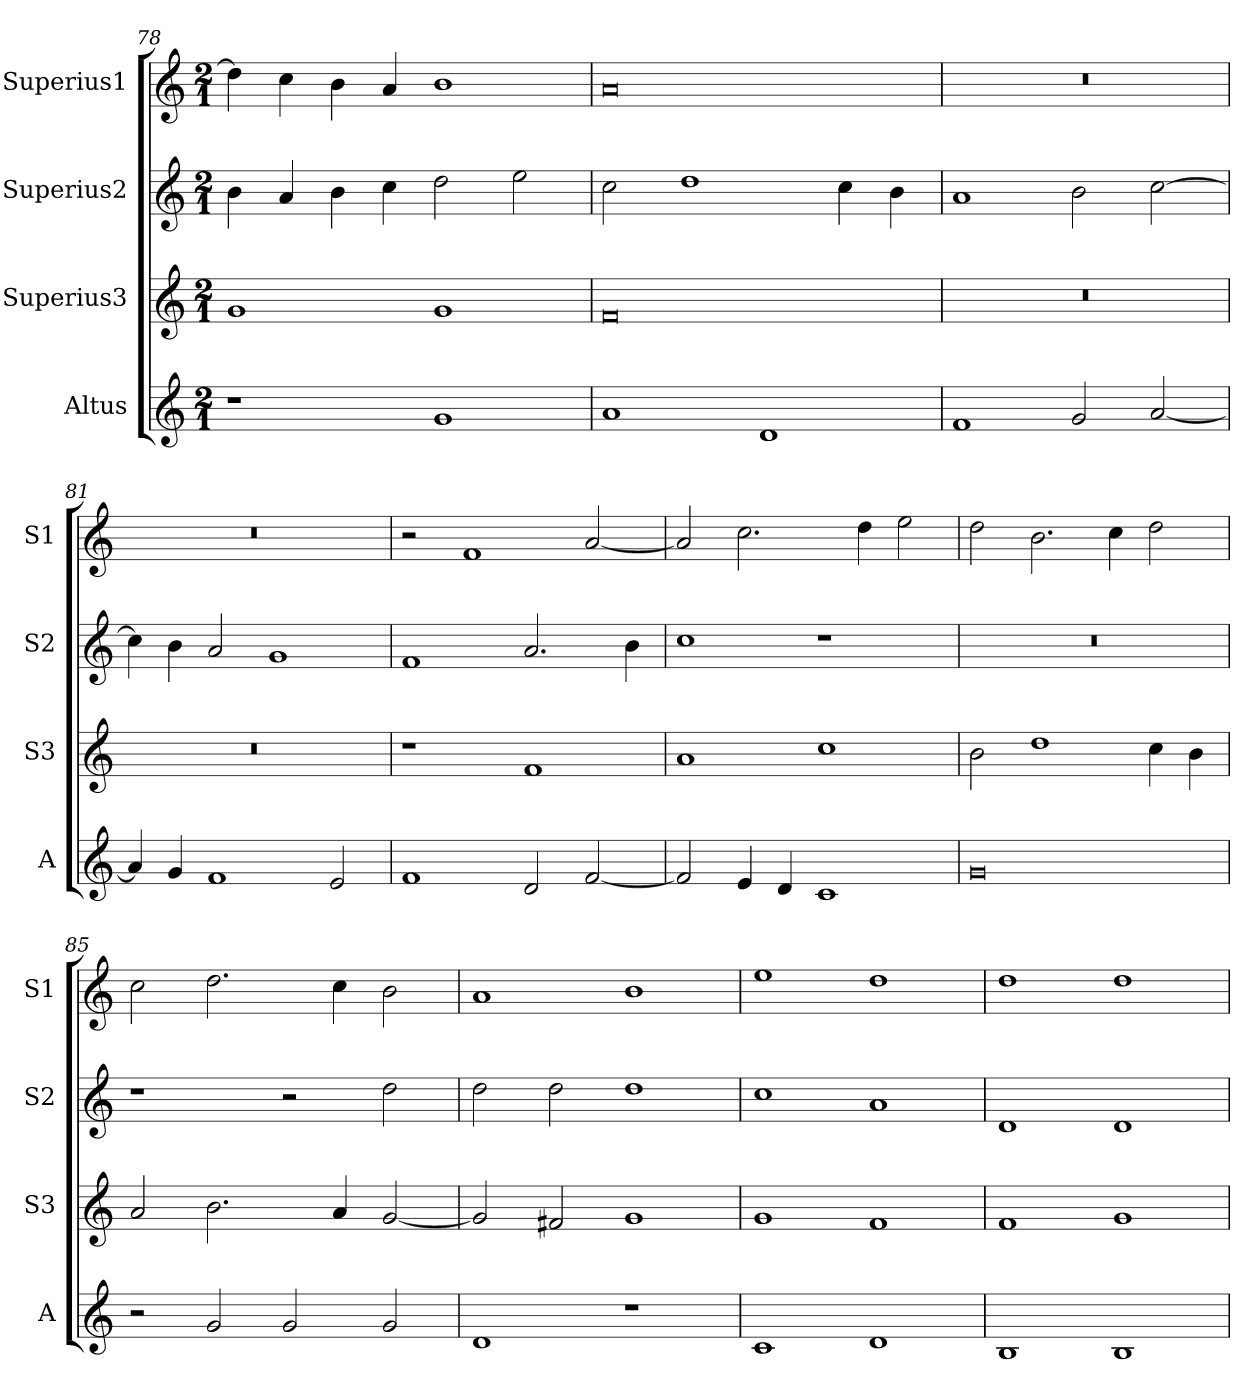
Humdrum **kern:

**kern	**kern	**kern	**kern
*part4	*part3	*part2	*part1
*staff4	*staff3	*staff2	*staff1
*I"Altus	*I"Superius3	*I"Superius2	*I"Superius1
*I'A	*I'S3	*I'S2	*I'S1
*clefG2	*clefG2	*clefG2	*clefG2
*k[]	*k[]	*k[]	*k[]
*M2/1	*M2/1	*M2/1	*M2/1
=78	=78	=78	=78
1r	1g	4b\	4dd\]
.	.	4a/	4cc\
.	.	4b\	4b\
.	.	4cc\	4a/
1g	1g	2dd\	1b
.	.	2ee\	.
=79	=79	=79	=79
1a	0f	2cc\	0a
.	.	1dd	.
1d	.	.	.
.	.	4cc\	.
.	.	4b\	.
=80	=80	=80	=80
1f	0r	1a	0r
2g/	.	2b\	.
[2a/	.	[2cc\	.
=81	=81	=81	=81
4a/]	0r	4cc\]	0r
4g/	.	4b\	.
1f	.	2a/	.
.	.	1g	.
2e/	.	.	.
=82	=82	=82	=82
1f	1r	1f	2r
.	.	.	1f
2d/	1f	2.a/	.
[2f/	.	.	[2a/
.	.	4b\	.
=83	=83	=83	=83
2f/]	1a	1cc	2a/]
4e/	.	.	2.cc\
4d/	.	.	.
1c	1cc	1r	.
.	.	.	4dd\
.	.	.	2ee\
=84	=84	=84	=84
0g	2b\	0r	2dd\
.	1dd	.	2.b\
.	.	.	4cc\
.	4cc\	.	2dd\
.	4b\	.	.
=85	=85	=85	=85
2r	2a/	1r	2cc\
2g/	2.b\	.	2.dd\
2g/	.	2r	.
.	4a/	.	4cc\
2g/	[2g/	2dd\	2b\
=86	=86	=86	=86
1d	2g/]	2dd\	1a
.	2f#X/	2dd\	.
1r	1g	1dd	1b
=87	=87	=87	=87
1c	1g	1cc	1ee
1d	1f	1a	1dd
=88	=88	=88	=88
1B	1f	1d	1dd
1B	1g	1d	1dd
=	=	=	=
*-	*-	*-	*-
